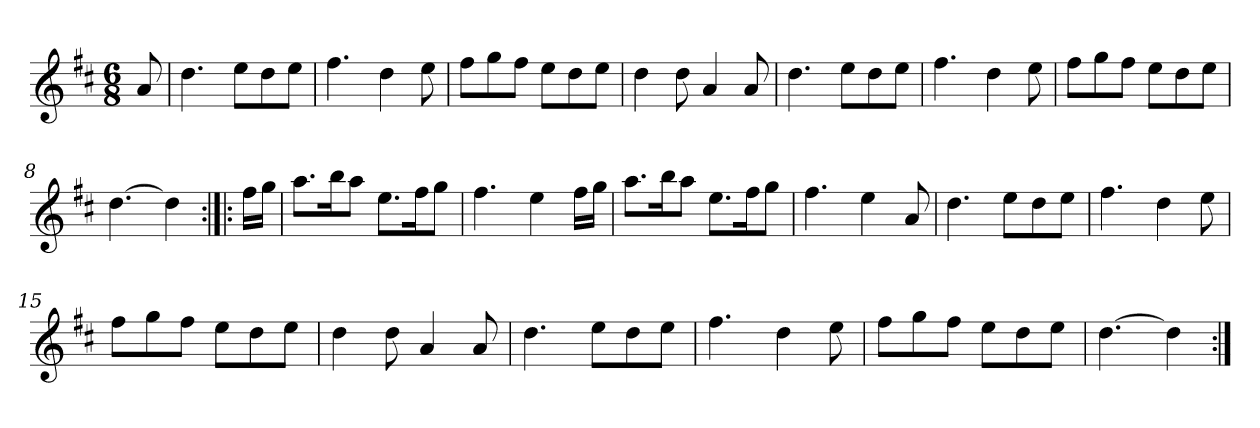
**kern
*part1
*staff1
*clefG2
*k[f#c#]
*D:
*M6/8
*MM120
=
8a
=1
4.dd
8ee\L
8dd\
8ee\J
=2
4.ff#
4dd
8ee
=3
8ff#\L
8gg\
8ff#\J
8ee\L
8dd\
8ee\J
=4
4dd
8dd
4a
8a
=5
4.dd
8ee\L
8dd\
8ee\J
=6
4.ff#
4dd
8ee
=7
8ff#\L
8gg\
8ff#\J
8ee\L
8dd\
8ee\J
=8
[4.dd
4dd]
=:|!|:
16ff#\LL
16gg\JJ
=9
8.aa\L
16bb\K
8aa\J
8.ee\L
16ff#\K
8gg\J
=10
4.ff#
4ee
16ff#\LL
16gg\JJ
=11
8.aa\L
16bb\K
8aa\J
8.ee\L
16ff#\K
8gg\J
=12
4.ff#
4ee
8a
=13
4.dd
8ee\L
8dd\
8ee\J
=14
4.ff#
4dd
8ee
=15
8ff#\L
8gg\
8ff#\J
8ee\L
8dd\
8ee\J
=16
4dd
8dd
4a
8a
=17
4.dd
8ee\L
8dd\
8ee\J
=18
4.ff#
4dd
8ee
=19
8ff#\L
8gg\
8ff#\J
8ee\L
8dd\
8ee\J
=20
[4.dd
4dd]
=:|!
*-
